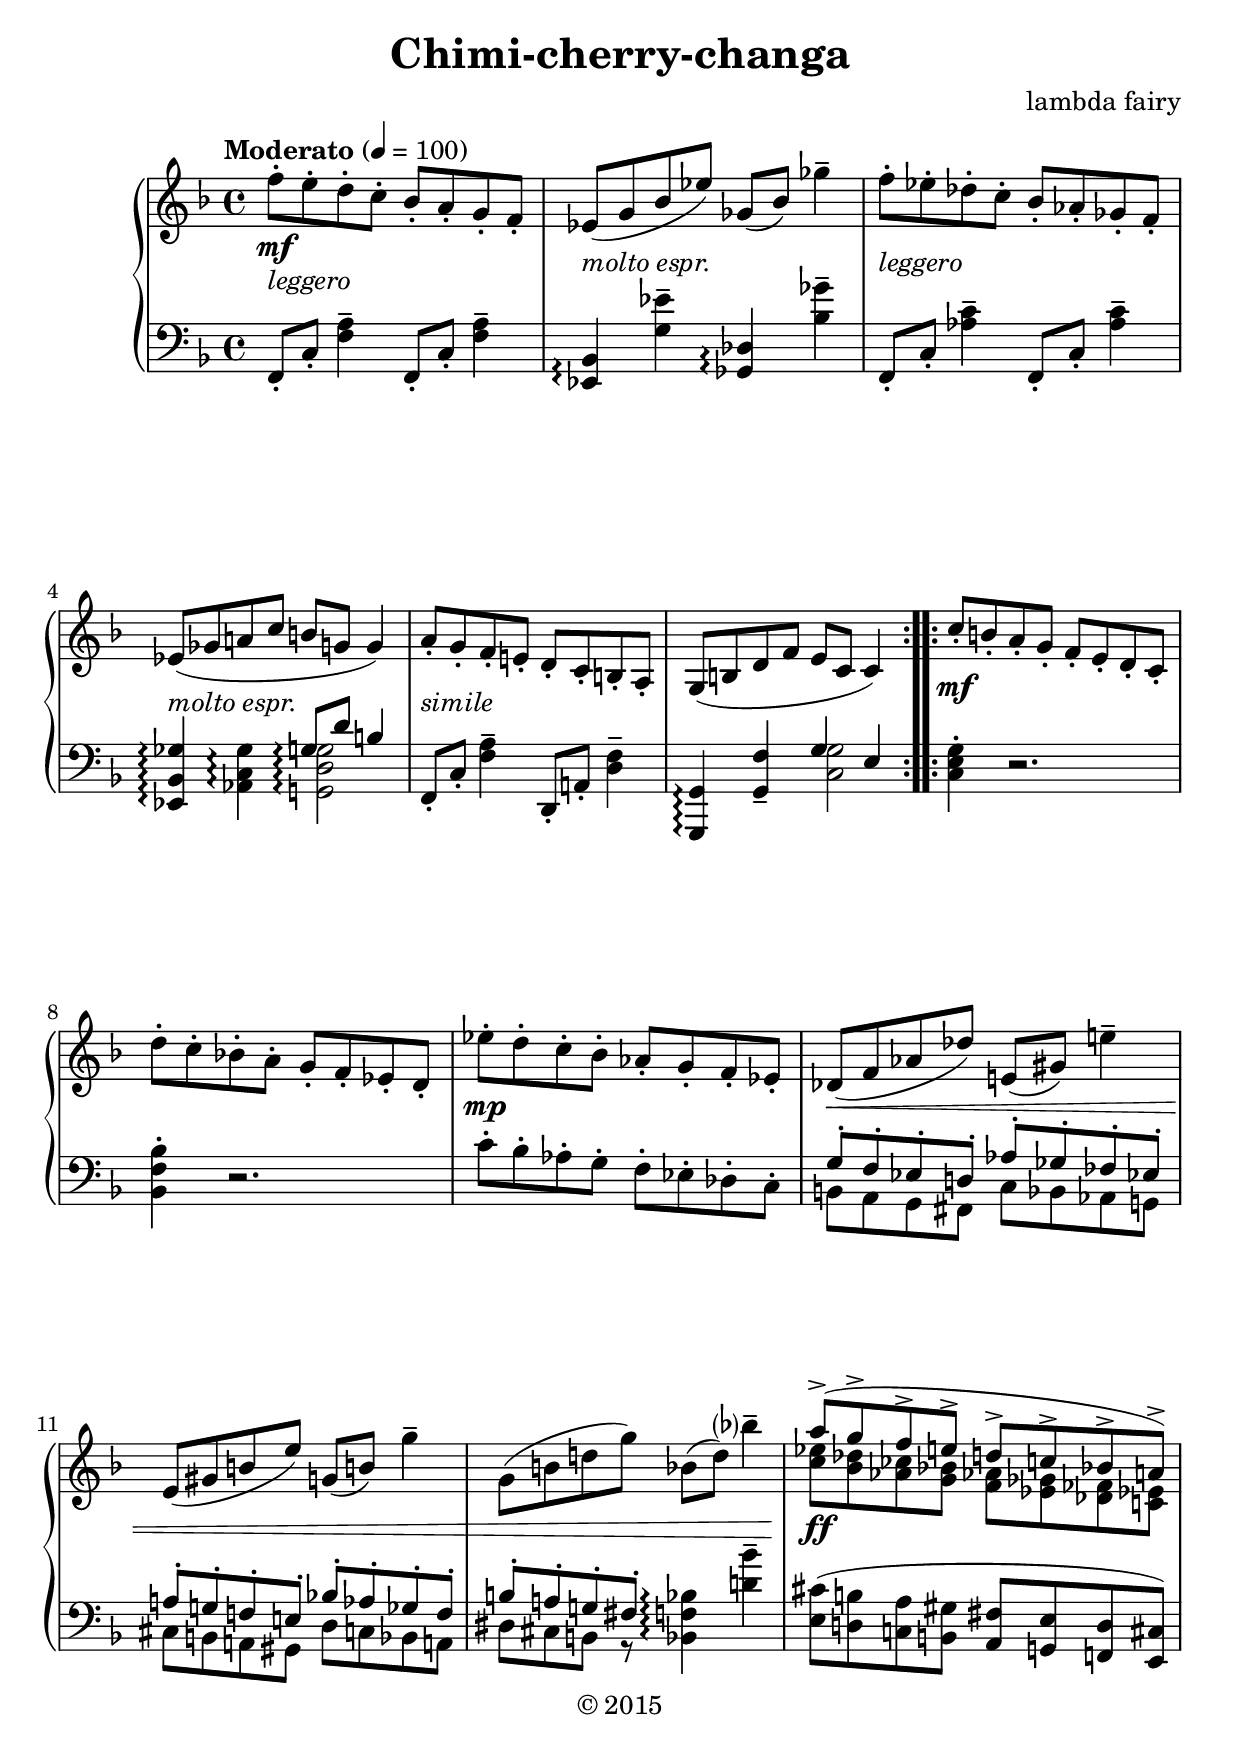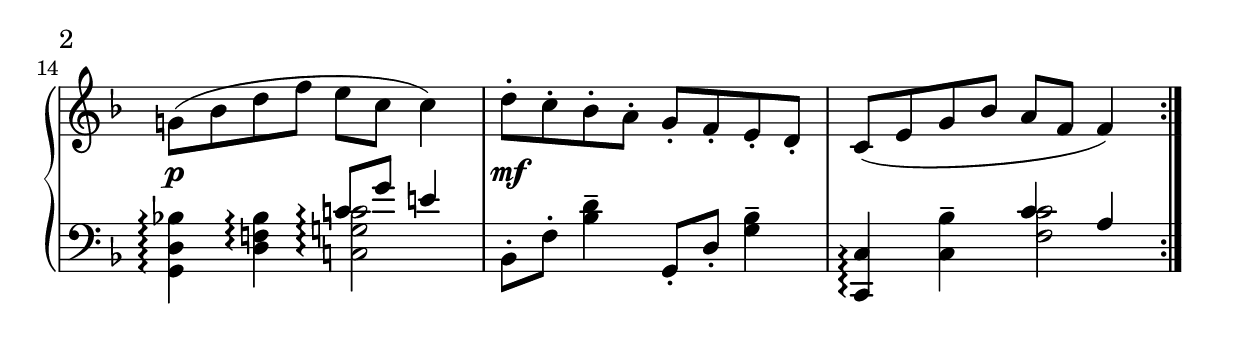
\version "2.18.2"

\include "articulate.ly"
\include "shared.ily"

#(set-global-staff-size 23)

\header {
    title = "Chimi-cherry-changa"
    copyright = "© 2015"
    }

A = {
    \time 4/4
    \tempo "Moderato" 4 = 100
    \clef treble
    \set Staff.midiInstrument = #"acoustic grand"
    \key f \major

    \repeat volta 2 {
        \relative f' {
            | f'8-. e-. d-. c-. bf-. a-. g-. f-.
            | ef8( g bf ef) gf,( bf) gf'4--
            | f8-. ef-. df-. c-. bf-. af-. gf-. f-.
            | ef8( gf a c b g g4)
            | a8-. g-. f-. e-. d-. c-. b-. a-.
            | g8( b d f e c c4)
            }
        }

    \repeat volta 2 {
        \relative c' {
            | c'8-. b-. a-. g-. f-. e-. d-. c-.
            | d'8-. c-. bf-. a-. g-. f-. ef-. d-.
            | ef'8-. d-. c-. bf-. af-. g-. f-. ef-.
            | df8( f af df) e,( gs) e'4--
            | e,8( gs b e) g,( b) g'4--
            | g,8( b d g) bf,( d) bf'?4--
            << {
                | a8(-> g-> f-> e-> d-> c-> bf-> a)->
                }
            \\ {
                | <c ef> <bf df> <af cf> <g bf>
                <f af> <ef gf> <df ff> <c ef>
                } >>
            | g'8( bf d f e c c4)
            | d8-. c-. bf-. a-. g-. f-. e-. d-.
            | c8( e g bf a f f4)
            }
        }
    }

dynamics = {
    \repeat volta 2 {
        | s1\mf-\markup { \italic "leggero" }
        | s1-\markup { \italic "molto espr." }
        | s1-\markup { \italic "leggero" }
        | s1-\markup { \italic "molto espr." }
        | s1-\markup { \italic "simile" }
        | s1
        }

    \repeat volta 2 {
        | s1\mf
        | s1
        | s1\mp
        | s1\<
        | s1
        | s1
        | s1\ff
        | s1\p
        | s1\mf
        | s1
        }
    }

B = {
    \clef bass
    \key f \major

    \repeat volta 2 {
        \relative f {
            | f,8-. c'-. <f a>4-- f,8-. c'-. <f a>4--
            | <ef, bf'>4\arpeggio <g' ef'>-- <gf, df'>\arpeggio <bf' gf'>--
            | f,8-. c'-. <af' c>4-- f,8-. c'-. <af' c>4--
            | <ef, bf' gf'>4\arpeggio <af c gf'>\arpeggio
            << { g'8 d' b4 } \\ <g, d' g>2\arpeggio >>
            | f8-. c'-. <f a>4-- d,8-. a'-. <d f>4--
            | <g,, g'>4\arpeggio <g' f'>-- << { g'4 e } \\ <c g'>2 >>
            }
        }

    \repeat volta 2 {
        \relative f {
            | <c e g>4-. r2.
            | <bf f' bf>4-. r2.
            | c'8-. bf-. af-. g-. f-. ef-. df-. c-.
            << {
                | g'8-. f-. ef-. d-. af'-. gf-. ff-. ef-.
                | a-. g-. f-. e-. bf'-. af-. gf-. f-.
                | b-. a-. g-. fs-.
                }
            \\ {
                | b,8 a g fs c' bf af g
                | cs b a gs d' c bf a
                | ds cs b r
                } >>
            <bf f' bf>4\arpeggio <d' bf'>--
            | <e, cs'>8( <d b'> <c a'> <b gs'> <a fs'> <g e'> <f d'> <e cs'>)
            | <g d' bf'>4\arpeggio <d' f bf>\arpeggio
            << { c'8 g' e4 } \\ <c, g' c>2\arpeggio >>
            | bf8-. f'-. <bf d>4-- g,8-. d'-. <g bf>4--
            | <c,, c'>4\arpeggio <c' bf'>-- << { c'4 a } \\ <f c'>2 >>
            }
        }
    }

\score {
    \new PianoStaff <<
        #(set-accidental-style 'piano)
        \new Staff = "A" \A
        \new Dynamics \dynamics
        \new Staff = "B" \B
        >>
    \layout { }
    }

\score {
    \articulate \new PianoStaff <<
        \new Staff = "A" \A
        \new Dynamics \dynamics
        \new Staff = "B" \B
        >>
    \midi { }
    }
